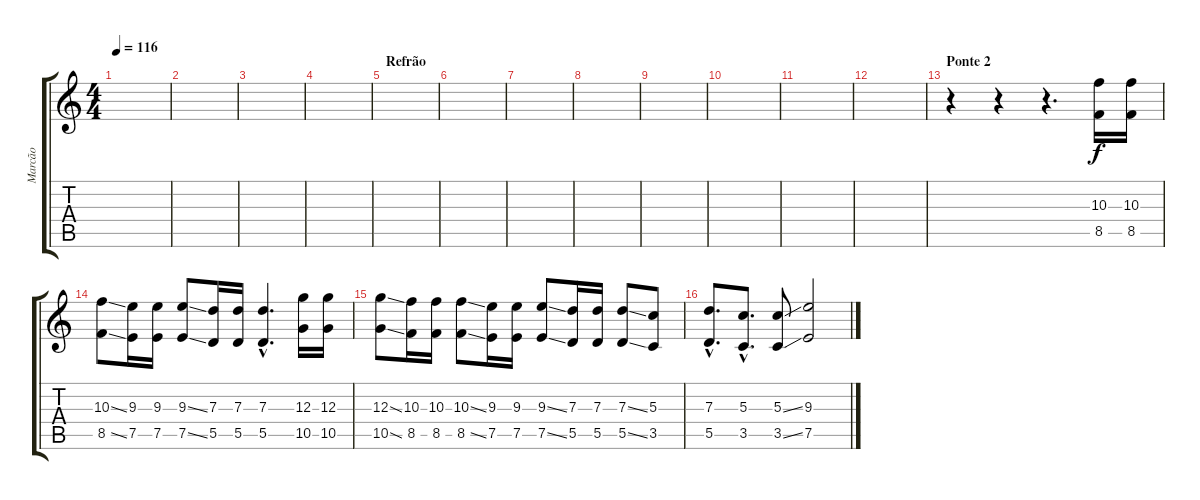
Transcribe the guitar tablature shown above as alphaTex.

\track ("Marcão" "Marcão") {instrument distortionguitar}
\staff {score tabs}
\tuning (E4 B3 G3 D3 A2 E2) {hide}
\ts (4 4)
\tempo 116
\clef g2
\ks c
|
|
|
|
\section ("" "Refrão")
|
|
|
|
|
|
|
|
\section ("" "Ponte 2")
r.4 r.4 r.4{d} (10.3 8.5).16 (10.3 8.5).16 |
(10.3{ss} 8.5{ss}).8 (9.3 7.5).16 (9.3 7.5).16 (9.3{ss} 7.5{ss}).8 (7.3 5.5).16 (7.3 5.5).16 (7.3{hac} 5.5{hac}).4{d} (12.3 10.5).16 (12.3 10.5).16 |
(12.3{ss} 10.5{ss}).8 (10.3 8.5).16 (10.3 8.5).16 (10.3{ss} 8.5{ss}).8 (9.3 7.5).16 (9.3 7.5).16 (9.3{ss} 7.5{ss}).8 (7.3 5.5).16 (7.3 5.5).16 (7.3{ss} 5.5{ss}).8 (5.3 3.5).8 |
(7.3{hac} 5.5{hac}).8{d} (5.3{hac} 3.5{hac}).8{d} (5.3{ss} 3.5{ss}).8 (9.3 7.5).2
